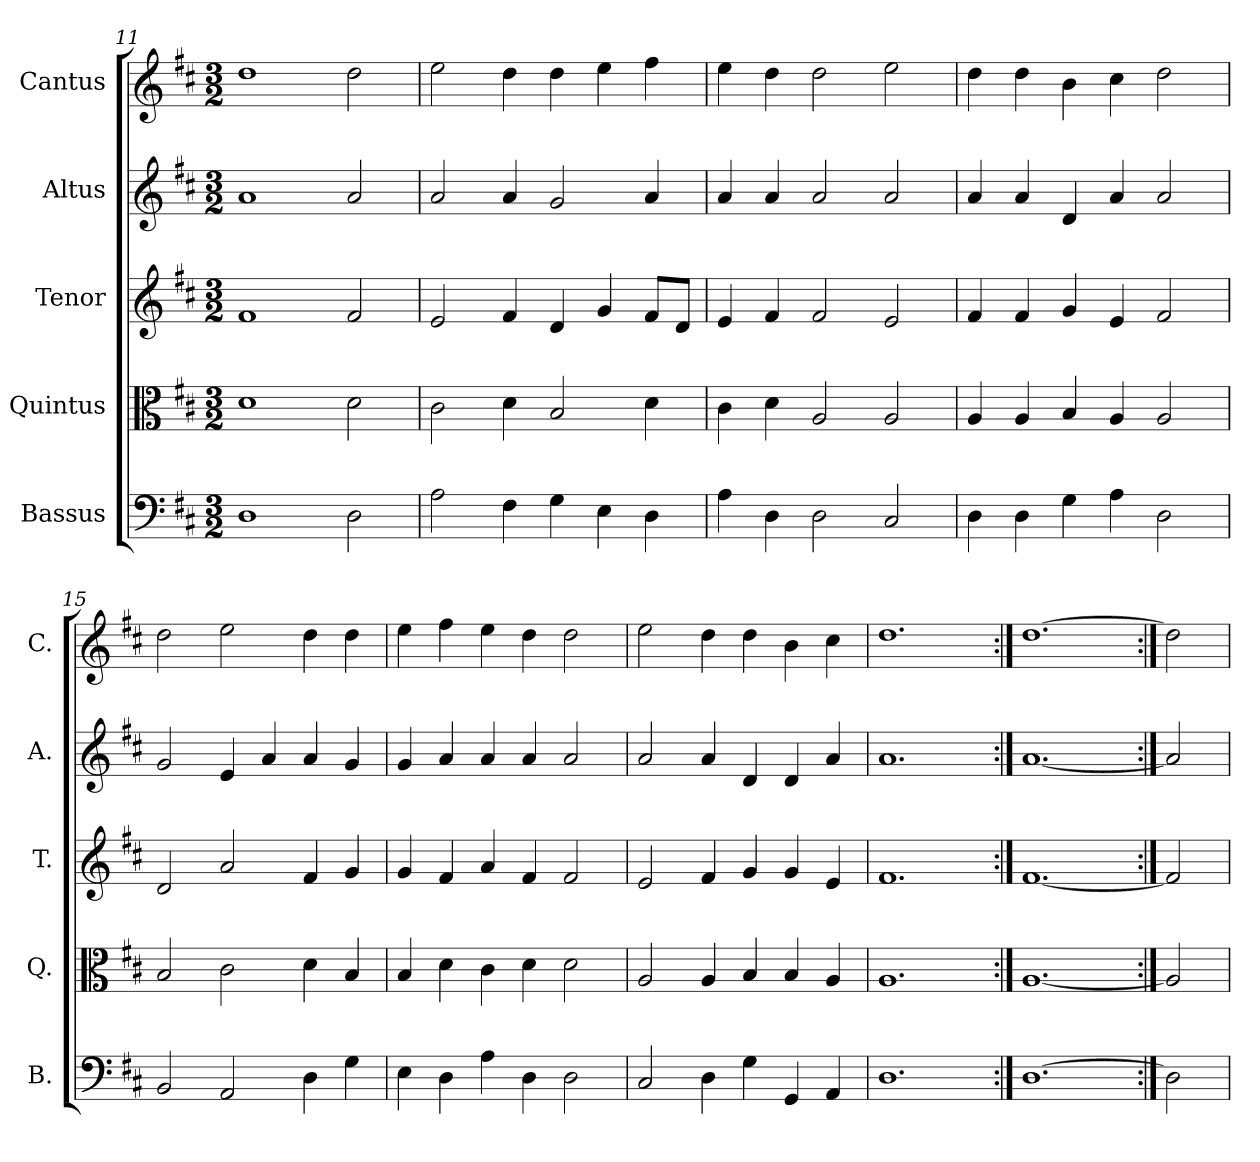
**kern	**kern	**kern	**kern	**kern
*part5	*part4	*part3	*part2	*part1
*staff5	*staff4	*staff3	*staff2	*staff1
*I"Bassus	*I"Quintus	*I"Tenor	*I"Altus	*I"Cantus
*I'B.	*I'Q.	*I'T.	*I'A.	*I'C.
*clefF4	*clefC3	*clefG2	*clefG2	*clefG2
*k[f#c#]	*k[f#c#]	*k[f#c#]	*k[f#c#]	*k[f#c#]
*D:	*D:	*D:	*D:	*D:
*M3/2	*M3/2	*M3/2	*M3/2	*M3/2
=11	=11	=11	=11	=11
1D	1d	1f#	1a	1dd
2D\	2d\	2f#/	2a/	2dd\
=12	=12	=12	=12	=12
2A\	2c#\	2e/	2a/	2ee\
4F#\	4d\	4f#/	4a/	4dd\
4G\	2B/	4d/	2g/	4dd\
4E\	.	4g/	.	4ee\
4D\	4d\	8f#/L	4a/	4ff#\
.	.	8d/J	.	.
=13	=13	=13	=13	=13
4A\	4c#\	4e/	4a/	4ee\
4D\	4d\	4f#/	4a/	4dd\
2D\	2A/	2f#/	2a/	2dd\
2C#/	2A/	2e/	2a/	2ee\
=14	=14	=14	=14	=14
4D\	4A/	4f#/	4a/	4dd\
4D\	4A/	4f#/	4a/	4dd\
4G\	4B/	4g/	4d/	4b\
4A\	4A/	4e/	4a/	4cc#\
2D\	2A/	2f#/	2a/	2dd\
=15	=15	=15	=15	=15
2BB/	2B/	2d/	2g/	2dd\
2AA/	2c#\	2a/	4e/	2ee\
.	.	.	4a/	.
4D\	4d\	4f#/	4a/	4dd\
4G\	4B/	4g/	4g/	4dd\
=16	=16	=16	=16	=16
4E\	4B/	4g/	4g/	4ee\
4D\	4d\	4f#/	4a/	4ff#\
4A\	4c#\	4a/	4a/	4ee\
4D\	4d\	4f#/	4a/	4dd\
2D\	2d\	2f#/	2a/	2dd\
=17	=17	=17	=17	=17
2C#/	2A/	2e/	2a/	2ee\
4D\	4A/	4f#/	4a/	4dd\
4G\	4B/	4g/	4d/	4dd\
4GG/	4B/	4g/	4d/	4b\
4AA/	4A/	4e/	4a/	4cc#\
=18	=18	=18	=18	=18
1.D	1.A	1.f#	1.a	1.dd
=19:|!	=19:|!	=19:|!	=19:|!	=19:|!
[1.D	[1.A	[1.f#	[1.a	[1.dd
=20:|!	=20:|!	=20:|!	=20:|!	=20:|!
2D]	2A]	2f#]	2a]	2dd]
=	=	=	=	=
*-	*-	*-	*-	*-
